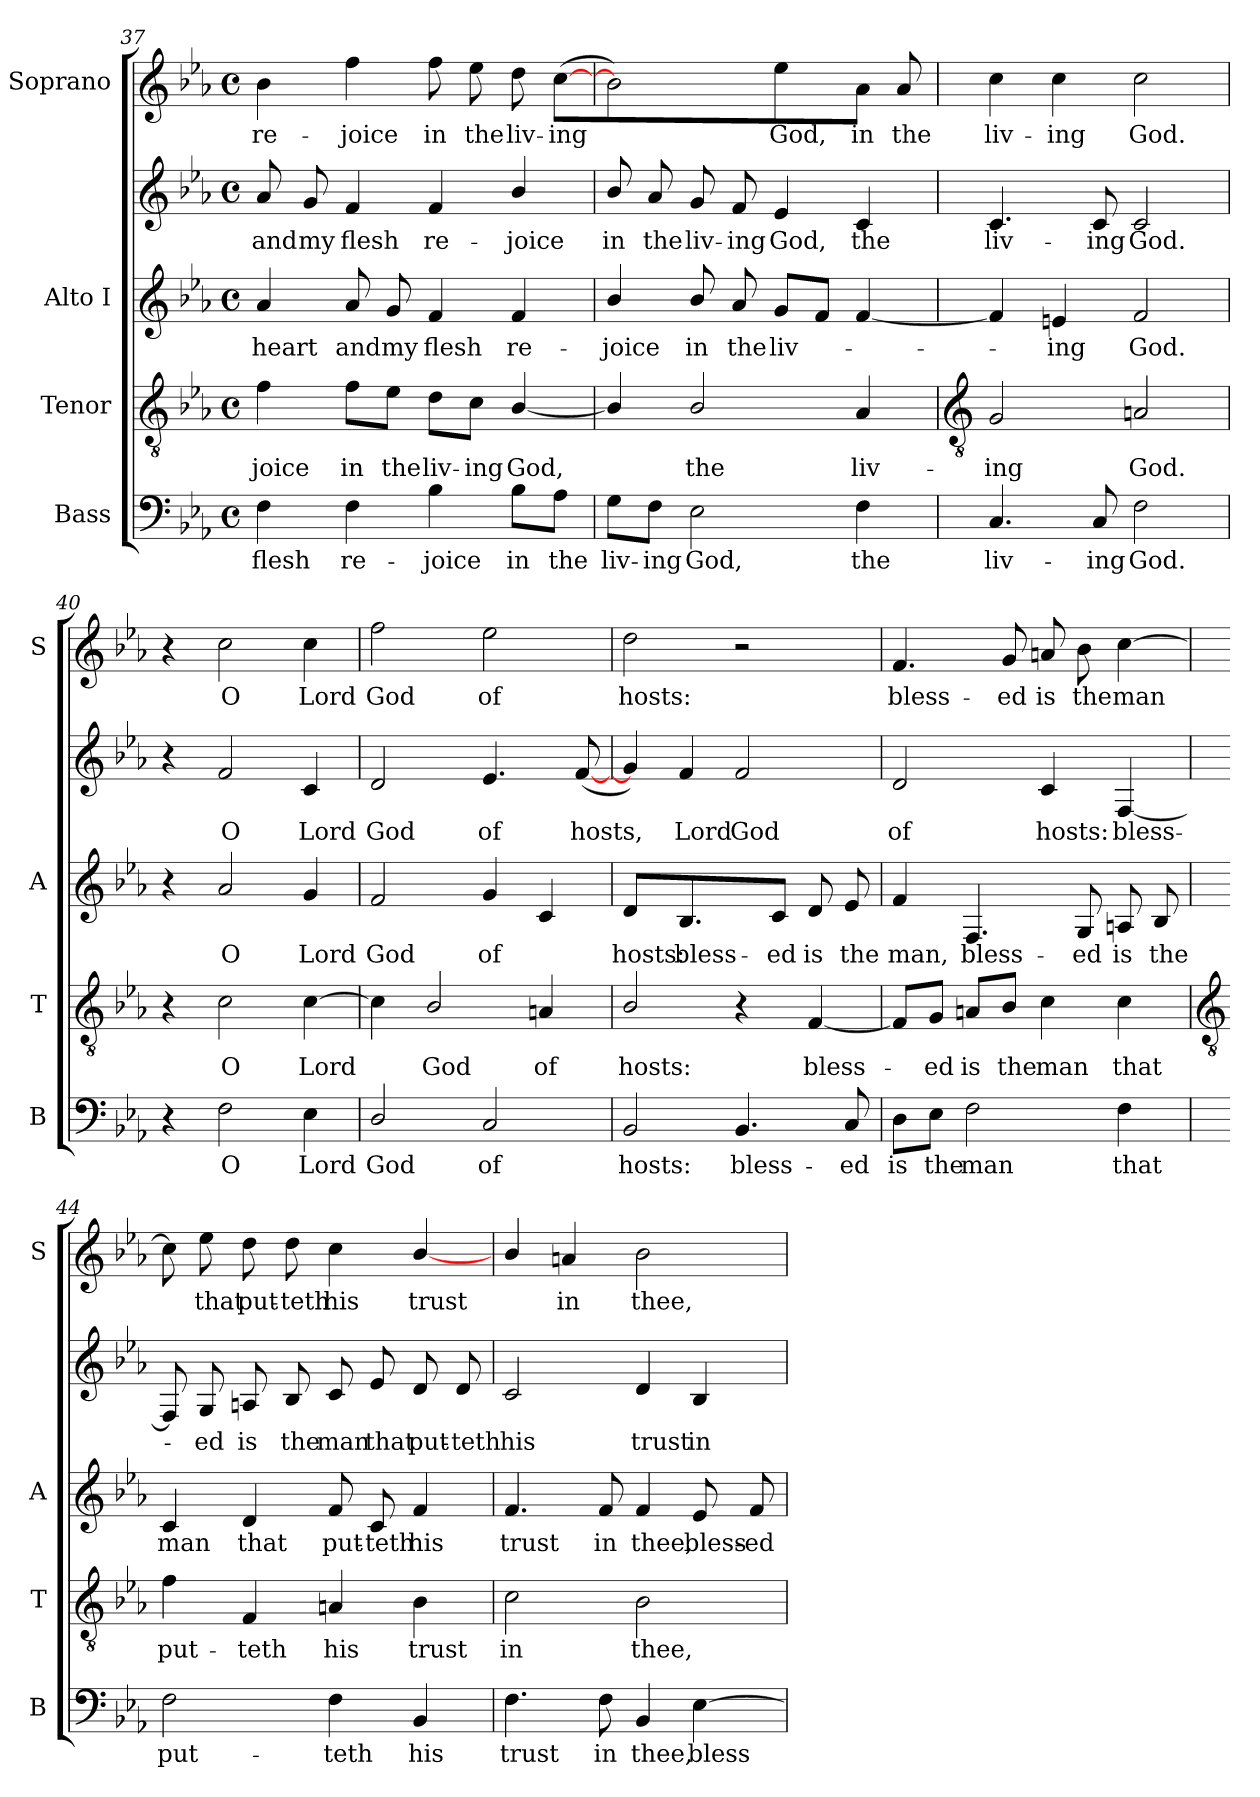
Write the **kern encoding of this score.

**kern	**text	**kern	**text	**kern	**text	**kern	**text	**kern	**text
*part4	*part4	*part3	*part3	*part2	*part2	*part2	*part2	*part1	*part1
*staff5	*staff5	*staff4	*staff4	*staff3	*staff3	*staff2	*staff2	*staff1	*staff1
*I"Bass	*	*I"Tenor	*	*I"Alto I	*	*	*	*I"Soprano	*
*I'B	*	*I'T	*	*I'A	*	*	*	*I'S	*
*clefF4	*	*clefGv2	*	*clefG2	*	*clefG2	*	*clefG2	*
*k[b-e-a-]	*	*k[b-e-a-]	*	*k[b-e-a-]	*	*k[b-e-a-]	*	*k[b-e-a-]	*
*E-:	*	*E-:	*	*E-:	*	*E-:	*	*E-:	*
*M4/4	*	*M4/4	*	*M4/4	*	*M4/4	*	*M4/4	*
*met(c)	*	*met(c)	*	*met(c)	*	*met(c)	*	*met(c)	*
=37	=37	=37	=37	=37	=37	=37	=37	=37	=37
!	!LO:LY:b	!	!LO:LY:b	!	!LO:LY:b	!	!LO:LY:b	!	!LO:LY:b
4F	flesh	4f	-joice	4a-	heart	8a-	and	4b-	re-
!	!	!	!	!	!	!	!LO:LY:b	!	!
.	.	.	.	.	.	8g	my	.	.
!	!LO:LY:b	!	!LO:LY:b	!	!LO:LY:b	!	!LO:LY:b	!	!LO:LY:b
4F	re-	8f\L	in	8a-	and	4f	flesh	4ff	-joice
!	!	!	!LO:LY:b	!	!LO:LY:b	!	!	!	!
.	.	8e-\J	the	8g	my	.	.	.	.
!	!LO:LY:b	!	!LO:LY:b	!	!LO:LY:b	!	!LO:LY:b	!	!LO:LY:b
4B-	-joice	8d\L	liv-	4f	flesh	4f	re-	8ff	in
!	!	!	!LO:LY:b	!	!	!	!	!	!LO:LY:b
.	.	8c\J	-ing	.	.	.	.	8ee-	the
!	!LO:LY:b	!	!LO:LY:b	!	!LO:LY:b	!	!LO:LY:b	!	!LO:LY:b
8B-\L	in	[4B-/	God,	4f	re-	4b-/	-joice	8dd	liv-
!	!LO:LY:b	!	!	!	!	!	!	!	!LO:LY:b
8A-\J	the	.	.	.	.	.	.	(>[8ccL	-ing
=38	=38	=38	=38	=38	=38	=38	=38	=38	=38
!	!LO:LY:b	!	!	!	!LO:LY:b	!	!LO:LY:b	!	!
8G\L	liv-	4B-/]	.	4b-/	joice	8b-/	-in	2b-])	.
!	!LO:LY:b	!	!	!	!	!	!LO:LY:b	!	!
8F\J	-ing	.	.	.	.	8a-	the	.	.
!	!LO:LY:b	!	!LO:LY:b	!	!LO:LY:b	!	!LO:LY:b	!	!
2E-	God,	2B-/	the	8b-/	in	8g	liv-	.	.
!	!	!	!	!	!LO:LY:b	!	!LO:LY:b	!	!
.	.	.	.	8a-	the	8f	-ing	.	.
!	!	!	!	!	!LO:LY:b	!	!LO:LY:b	!	!LO:LY:b
.	.	.	.	8gL	liv-	4e-	God,	4ee-	God,
.	.	.	.	8fJ	.	.	.	.	.
!	!LO:LY:b	!	!LO:LY:b	!	!	!	!LO:LY:b	!	!LO:LY:b
4F	the	4A-	liv-	[4f	.	4c	the	8a-J	in
!	!	!	!	!	!	!	!	!	!LO:LY:b
.	.	.	.	.	.	.	.	8a-	the
!!LO:LB:g=z
=39	=39	=39	=39	=39	=39	=39	=39	=39	=39
*	*	*clefGv2	*	*	*	*	*	*	*
!	!LO:LY:b	!	!LO:LY:b	!	!	!	!LO:LY:b	!	!LO:LY:b
4.C	liv-	2G	-ing	4f]	.	4.c	liv-	4cc	liv-
!	!	!	!	!	!LO:LY:b	!	!	!	!LO:LY:b
.	.	.	.	4en	ing	.	.	4cc	-ing
!	!LO:LY:b	!	!	!	!	!	!LO:LY:b	!	!
8C	-ing	.	.	.	.	8c	-ing	.	.
!	!LO:LY:b	!	!LO:LY:b	!	!LO:LY:b	!	!LO:LY:b	!	!LO:LY:b
2F	God.	2An	God.	2f	God.	2c	God.	2cc	God.
=40	=40	=40	=40	=40	=40	=40	=40	=40	=40
4r	.	4r	.	4r	.	4r	.	4r	.
!	!LO:LY:b	!	!LO:LY:b	!	!LO:LY:b	!	!LO:LY:b	!	!LO:LY:b
2F	O	2c	O	2a-	O	2f	O	2cc	O
!	!LO:LY:b	!	!LO:LY:b	!	!LO:LY:b	!	!LO:LY:b	!	!LO:LY:b
4E-	Lord	[4c	Lord	4g	Lord	4c	Lord	4cc	Lord
=41	=41	=41	=41	=41	=41	=41	=41	=41	=41
!	!LO:LY:b	!	!	!	!LO:LY:b	!	!LO:LY:b	!	!LO:LY:b
2D/	God	4c]	.	2f	God	2d	God	2ff	God
!	!	!	!LO:LY:b	!	!	!	!	!	!
.	.	2B-/	God	.	.	.	.	.	.
!	!LO:LY:b	!	!	!	!LO:LY:b	!	!LO:LY:b	!	!LO:LY:b
2C	of	.	.	4g	of	4.e-	of	2ee-	of
!	!	!	!LO:LY:b	!	!	!	!	!	!
.	.	4An	of	4c	.	.	.	.	.
!	!	!	!	!	!	!	!LO:LY:b	!	!
.	.	.	.	.	.	(<[8fL	hosts,	.	.
=42	=42	=42	=42	=42	=42	=42	=42	=42	=42
!	!LO:LY:b	!	!LO:LY:b	!	!LO:LY:b	!	!	!	!LO:LY:b
2BB-	hosts:	2B-/	hosts:	4d	hosts:	4g])	.	2dd	hosts:
!	!	!	!	!	!LO:LY:b	!	!LO:LY:b	!	!
.	.	.	.	4.B-	bless-	4f	Lord	.	.
!	!LO:LY:b	!	!	!	!	!	!LO:LY:b	!	!
4.BB-	bless-	4r	.	.	.	2f	God	2r	.
!	!	!	!	!	!LO:LY:b	!	!	!	!
.	.	.	.	8cJ	-ed	.	.	.	.
!	!	!	!LO:LY:b	!	!LO:LY:b	!	!	!	!
.	.	[4F	bless-	8d	is	.	.	.	.
!	!LO:LY:b	!	!	!	!LO:LY:b	!	!	!	!
8C	-ed	.	.	8e-	the	.	.	.	.
=43	=43	=43	=43	=43	=43	=43	=43	=43	=43
!	!LO:LY:b	!	!	!	!LO:LY:b	!	!LO:LY:b	!	!LO:LY:b
8D\L	is	8F/L]	.	4f	man,	2d	of	4.f	bless-
!	!LO:LY:b	!	!LO:LY:b	!	!	!	!	!	!
8E-\J	the	8G/J	ed	.	.	.	.	.	.
!	!LO:LY:b	!	!LO:LY:b	!	!LO:LY:b	!	!	!	!
2F	man	8An/L	is	4.F	bless-	.	.	.	.
!	!	!	!LO:LY:b	!	!	!	!	!	!LO:LY:b
.	.	8B-/J	the	.	.	.	.	8g	-ed
!	!	!	!LO:LY:b	!	!	!	!LO:LY:b	!	!LO:LY:b
.	.	4c	man	.	.	4c	hosts:	8an	is
!	!	!	!	!	!LO:LY:b	!	!	!	!LO:LY:b
.	.	.	.	8G	-ed	.	.	8b-	the
!	!LO:LY:b	!	!LO:LY:b	!	!LO:LY:b	!	!LO:LY:b	!	!LO:LY:b
4F	that	4c	that	8An	is	[4F	bless-	[4cc	man
!	!	!	!	!	!LO:LY:b	!	!	!	!
.	.	.	.	8B-	the	.	.	.	.
!!LO:LB:g=z
=44	=44	=44	=44	=44	=44	=44	=44	=44	=44
*	*	*clefGv2	*	*	*	*	*	*	*
!	!LO:LY:b	!	!LO:LY:b	!	!LO:LY:b	!	!	!	!
2F	put-	4f	put-	4c	man	8F]	.	8cc]	.
!	!	!	!	!	!	!	!LO:LY:b	!	!LO:LY:b
.	.	.	.	.	.	8G	ed	8ee-	that
!	!	!	!LO:LY:b	!	!LO:LY:b	!	!LO:LY:b	!	!LO:LY:b
.	.	4F	-teth	4d	that	8An	is	8dd	put-
!	!	!	!	!	!	!	!LO:LY:b	!	!LO:LY:b
.	.	.	.	.	.	8B-	the	8dd	-teth
!	!LO:LY:b	!	!LO:LY:b	!	!LO:LY:b	!	!LO:LY:b	!	!LO:LY:b
4F	-teth	4An	his	8f	put-	8c	man	4cc	his
!	!	!	!	!	!LO:LY:b	!	!LO:LY:b	!	!
.	.	.	.	8c	-teth	8e-	that	.	.
!	!LO:LY:b	!	!LO:LY:b	!	!LO:LY:b	!	!LO:LY:b	!	!LO:LY:b
4BB-	his	4B-	trust	4f	his	8d	put-	[4b-/	trust
!	!	!	!	!	!	!	!LO:LY:b	!	!
.	.	.	.	.	.	8d	-teth	.	.
=45	=45	=45	=45	=45	=45	=45	=45	=45	=45
!	!LO:LY:b	!	!LO:LY:b	!	!LO:LY:b	!	!LO:LY:b	!	!
4.F	trust	2c	in	4.f	trust	2c	his	4b-/	.
!	!	!	!	!	!	!	!	!	!LO:LY:b
.	.	.	.	.	.	.	.	4an	in
!	!LO:LY:b	!	!	!	!LO:LY:b	!	!	!	!
8F	in	.	.	8f	in	.	.	.	.
!	!LO:LY:b	!	!LO:LY:b	!	!LO:LY:b	!	!LO:LY:b	!	!LO:LY:b
4BB-	thee,	2B-	thee,	4f	thee,	4d	trust	2b-	thee,
!	!LO:LY:b	!	!	!	!LO:LY:b	!	!LO:LY:b	!	!
[4E-	bless-	.	.	8e-	bless-	4B-	in	.	.
!	!	!	!	!	!LO:LY:b	!	!	!	!
.	.	.	.	8f	-ed	.	.	.	.
=	=	=	=	=	=	=	=	=	=
*-	*-	*-	*-	*-	*-	*-	*-	*-	*-
